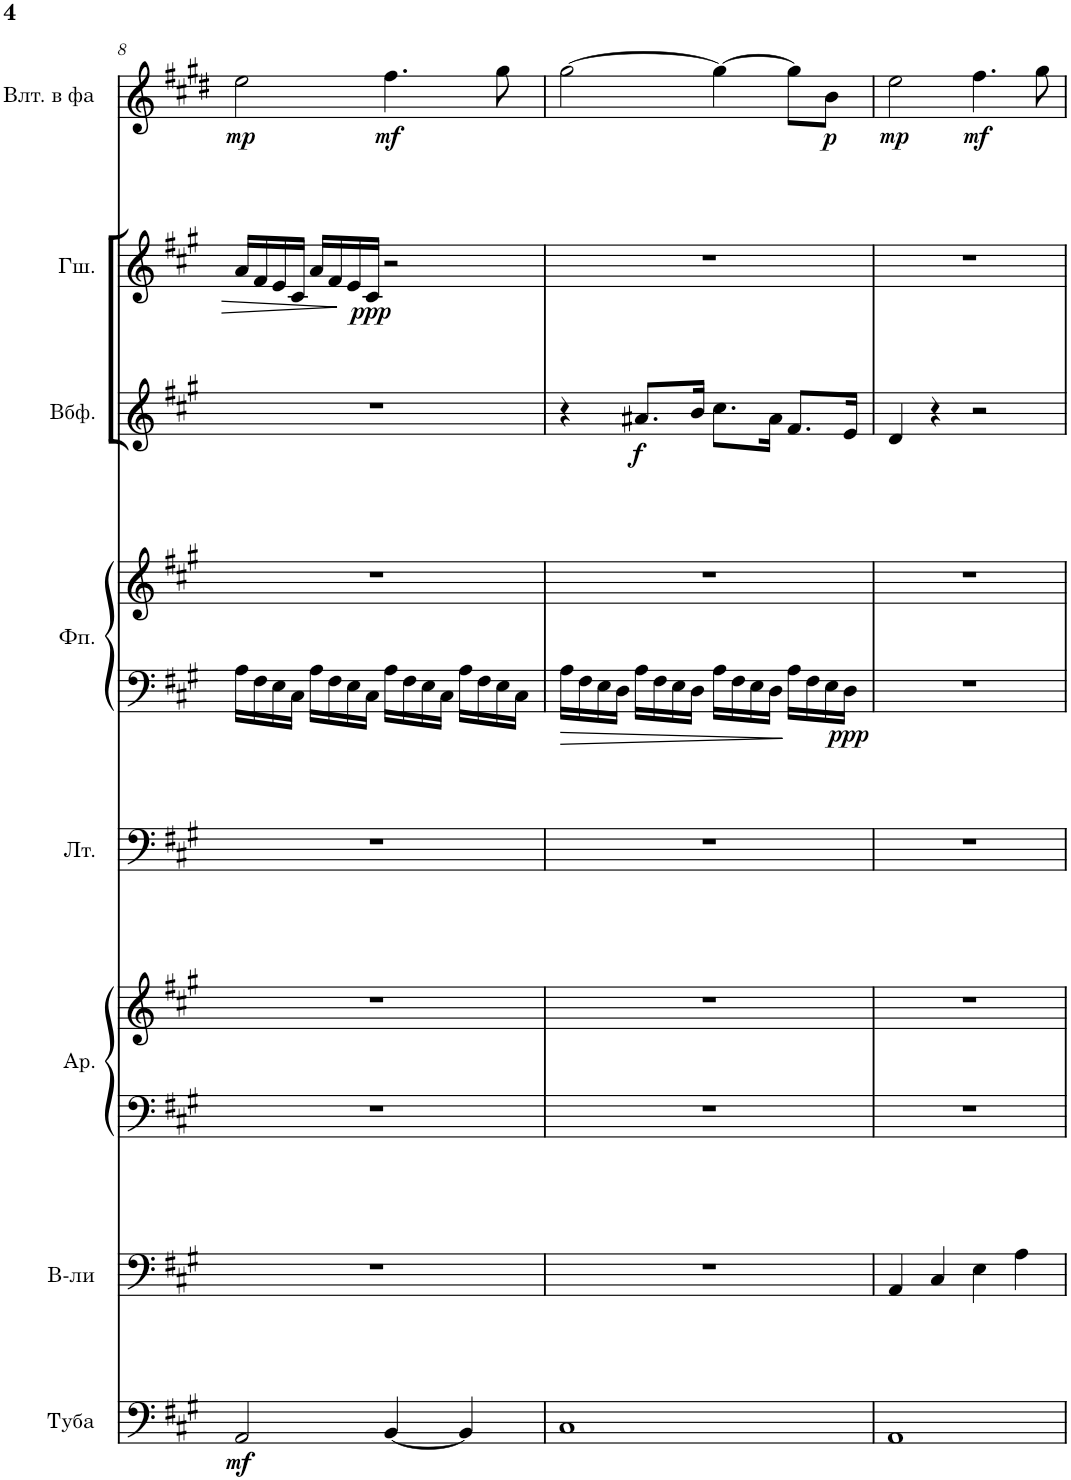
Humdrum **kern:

**kern	**dynam	**kern	**kern	**kern	**kern	**kern	**kern	**dynam	**kern	**dynam	**kern	**dynam	**kern	**dynam
*part8	*part8	*part7	*part6	*part6	*part5	*part4	*part4	*part4	*part3	*part3	*part2	*part2	*part1	*part1
*staff10	*staff10	*staff9	*staff8	*staff7	*staff6	*staff5	*staff4	*staff4/5	*staff3	*staff3	*staff2	*staff2	*staff1	*staff1
*I"Туба	*	*I"Виолончели	*I"Арфа	*	*I"Литавры	*I"Фортепиано	*	*	*I"Вибрафон	*	*I"Глокеншпиль	*	*I"Валторна в фа	*
!!LO:PB:g=z
*clefF4	*	*clefF4	*clefF4	*clefG2	*clefF4	*clefF4	*clefG2	*	*clefG2	*	*clefG2	*	*clefG2	*
*	*	*	*	*	*	*	*	*	*	*	*Trd-14c-24	*	*Trd4c7	*
*k[f#c#g#]	*	*k[f#c#g#]	*k[f#c#g#]	*k[f#c#g#]	*k[f#c#g#]	*k[f#c#g#]	*k[f#c#g#]	*	*k[f#c#g#]	*	*k[f#c#g#]	*	*k[f#c#g#d#]	*
*M4/4	*	*M4/4	*M4/4	*M4/4	*M4/4	*M4/4	*M4/4	*	*M4/4	*	*M4/4	*	*M4/4	*
=8	=8	=8	=8	=8	=8	=8	=8	=8	=8	=8	=8	=8	=8	=8
!	!LO:DY:b	!	!	!	!	!	!	!	!	!	!	!LO:HP:b	!	!LO:DY:b
2AA/	mf	1r	1r	1r	1r	16A\LL	1r	.	1r	.	16a/LL	>	2ee\	mp
.	.	.	.	.	.	16F#\	.	.	.	.	16f#/	.	.	.
.	.	.	.	.	.	16E\	.	.	.	.	16e/	.	.	.
.	.	.	.	.	.	16C#\JJ	.	.	.	.	16c#/JJ	.	.	.
.	.	.	.	.	.	16A\LL	.	.	.	.	16a/LL	.	.	.
.	.	.	.	.	.	16F#\	.	.	.	.	16f#/	.	.	.
.	.	.	.	.	.	16E\	.	.	.	.	16e/	]	.	.
!	!	!	!	!	!	!	!	!	!	!	!	!LO:DY:b	!	!
.	.	.	.	.	.	16C#\JJ	.	.	.	.	16c#/JJ	ppp	.	.
!	!	!	!	!	!	!	!	!	!	!	!	!	!	!LO:DY:b
[4BB/	.	.	.	.	.	16A\LL	.	.	.	.	2r	.	4.ff#\	mf
.	.	.	.	.	.	16F#\	.	.	.	.	.	.	.	.
.	.	.	.	.	.	16E\	.	.	.	.	.	.	.	.
.	.	.	.	.	.	16C#\JJ	.	.	.	.	.	.	.	.
4BB/]	.	.	.	.	.	16A\LL	.	.	.	.	.	.	.	.
.	.	.	.	.	.	16F#\	.	.	.	.	.	.	.	.
.	.	.	.	.	.	16E\	.	.	.	.	.	.	8gg#\	.
.	.	.	.	.	.	16C#\JJ	.	.	.	.	.	.	.	.
=9	=9	=9	=9	=9	=9	=9	=9	=9	=9	=9	=9	=9	=9	=9
1C#	.	1r	1r	1r	1r	16A\LL	1r	.	4r	.	1r	.	[2gg#\	.
.	.	.	.	.	.	16F#\	.	.	.	.	.	.	.	.
.	.	.	.	.	.	16E\	.	.	.	.	.	.	.	.
.	.	.	.	.	.	16D\JJ	.	.	.	.	.	.	.	.
!	!	!	!	!	!	!	!	!	!	!LO:DY:b	!	!	!	!
.	.	.	.	.	.	16A\LL	.	.	8.a#X/L	f	.	.	.	.
.	.	.	.	.	.	16F#\	.	.	.	.	.	.	.	.
.	.	.	.	.	.	16E\	.	.	.	.	.	.	.	.
.	.	.	.	.	.	16D\JJ	.	.	16b/Jk	.	.	.	.	.
.	.	.	.	.	.	16A\LL	.	.	8.cc#\L	.	.	.	4gg#\_	.
.	.	.	.	.	.	16F#\	.	.	.	.	.	.	.	.
.	.	.	.	.	.	16E\	.	.	.	.	.	.	.	.
.	.	.	.	.	.	16D\JJ	.	.	16a#\Jk	.	.	.	.	.
.	.	.	.	.	.	16A\LL	.	.	8.f#/L	.	.	.	8gg#\L]	.
.	.	.	.	.	.	16F#\	.	.	.	.	.	.	.	.
!	!	!	!	!	!	!	!	!	!	!	!	!	!	!LO:DY:b
.	.	.	.	.	.	16E\	.	.	.	.	.	.	8b\J	p
!	!	!	!	!	!	!	!	!LO:DY:b=2	!	!	!	!	!	!
.	.	.	.	.	.	16D\JJ	.	ppp	16e/Jk	.	.	.	.	.
=10	=10	=10	=10	=10	=10	=10	=10	=10	=10	=10	=10	=10	=10	=10
!	!	!	!	!	!	!	!	!	!	!	!	!	!	!LO:DY:b
1AA	.	4AA/	1r	1r	1r	1r	1r	.	4d/	.	1r	.	2ee\	mp
.	.	4C#/	.	.	.	.	.	.	4r	.	.	.	.	.
!	!	!	!	!	!	!	!	!	!	!	!	!	!	!LO:DY:b
.	.	4E\	.	.	.	.	.	.	2r	.	.	.	4.ff#\	mf
.	.	4A\	.	.	.	.	.	.	.	.	.	.	.	.
.	.	.	.	.	.	.	.	.	.	.	.	.	8gg#\	.
=	=	=	=	=	=	=	=	=	=	=	=	=	=	=
*-	*-	*-	*-	*-	*-	*-	*-	*-	*-	*-	*-	*-	*-	*-
